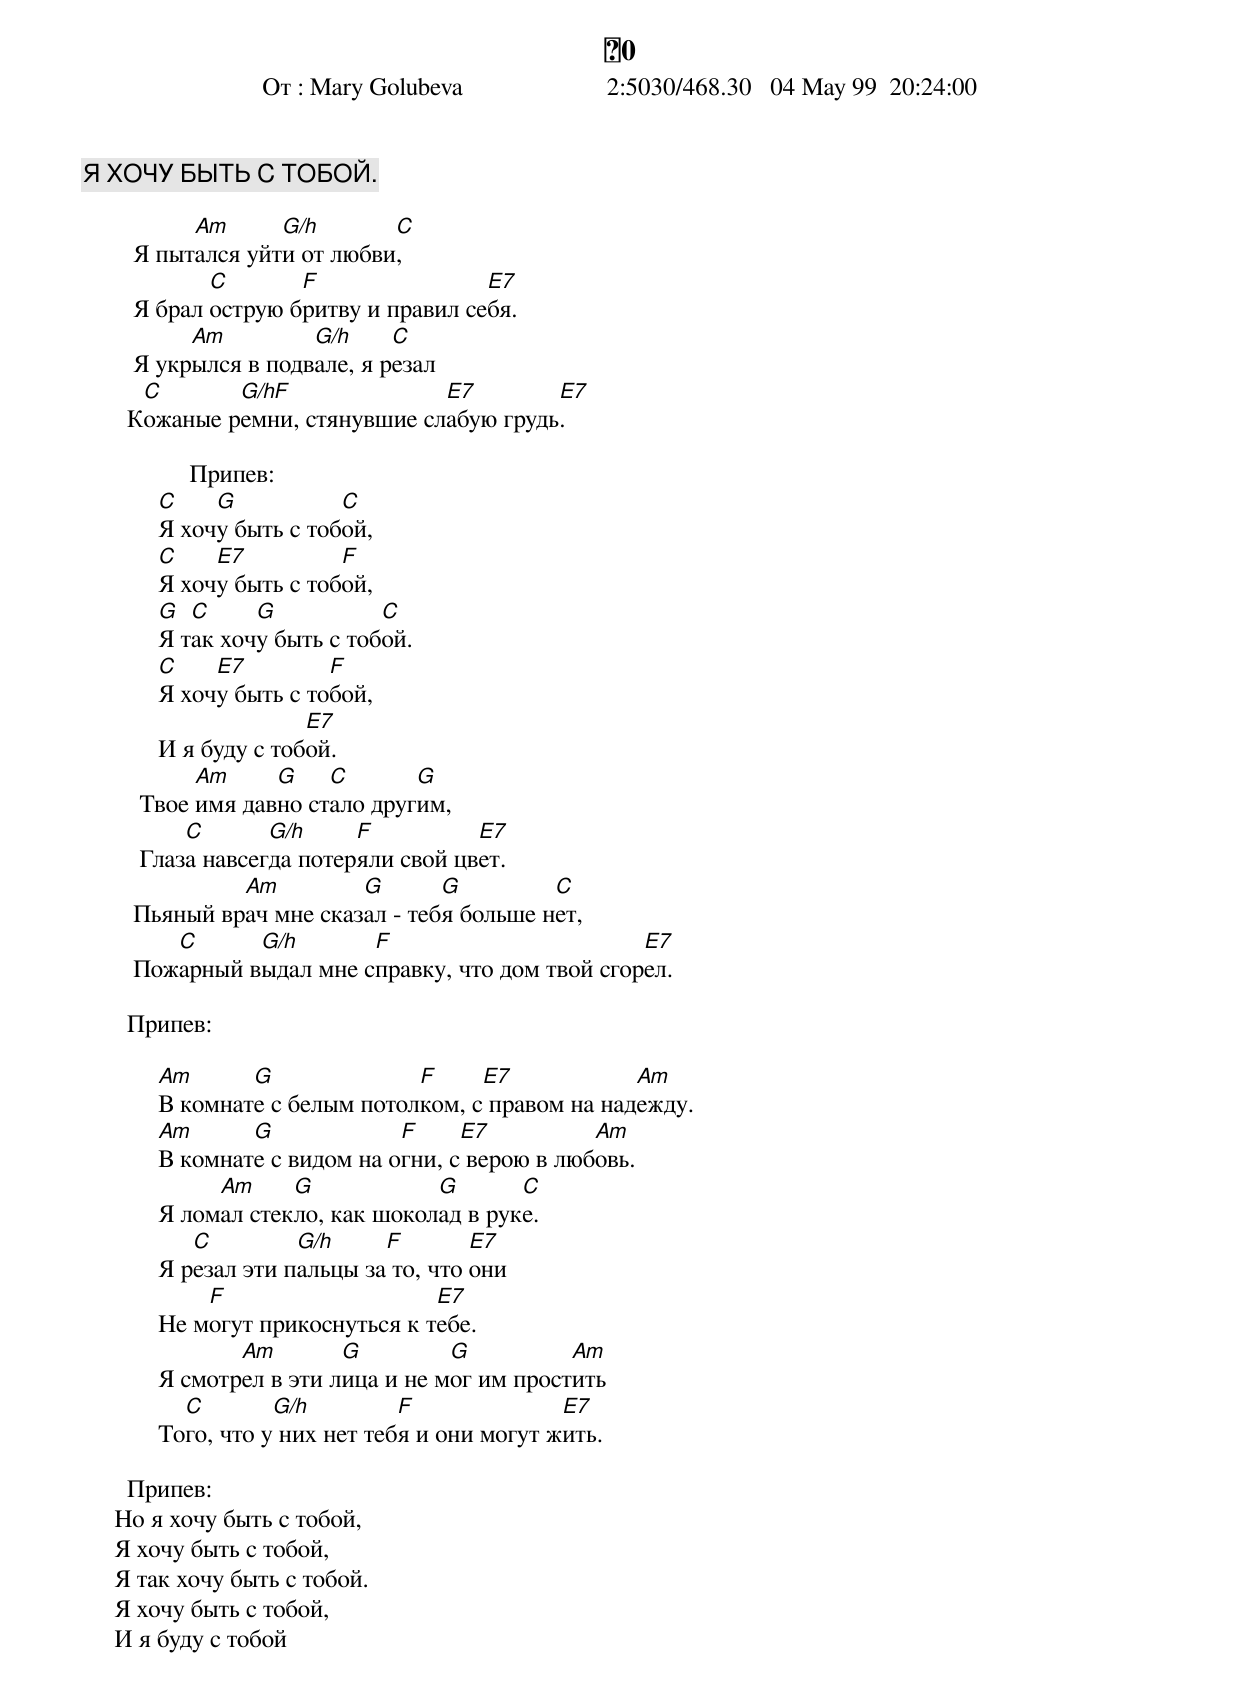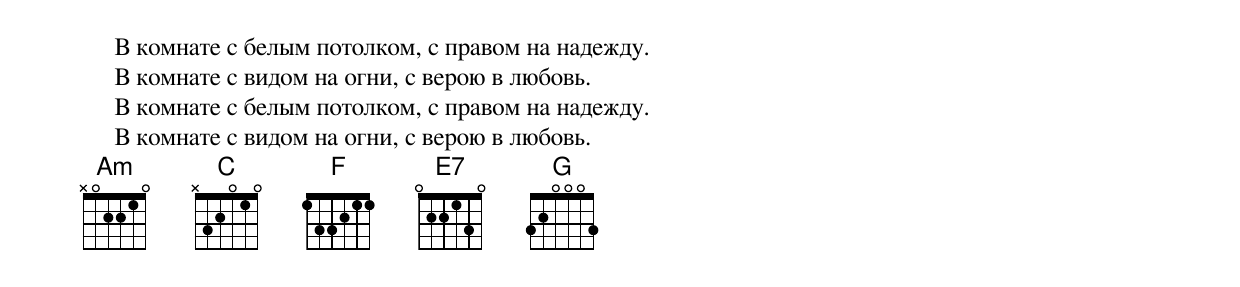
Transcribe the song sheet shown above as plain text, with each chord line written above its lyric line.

0
   От : Mary Golubeva                       2:5030/468.30   04 May 99  20:24:00

              Я ХОЧУ БЫТЬ С ТОБОЙ.

             Am      G/h       C
        Я пытался уйти от любви,
               C       F                E7
        Я брал острую бритву и правил себя.
             Am         G/h     C
        Я укрылся в подвале, я резал
        C       G/hF              E7        E7
       Кожаные ремни, стянувшие слабую грудь.

                 Припев:
            C    G           C
            Я хочу быть с тобой,
            C    E7          F
            Я хочу быть с тобой,
            G  C     G           C
            Я так хочу быть с тобой.
            C    E7         F
            Я хочу быть с тобой,
                          E7
            И я буду с тобой.
              Am     G    C       G
         Твое имя давно стало другим,
             C       G/h     F          E7
         Глаза навсегда потеряли свой цвет.
                 Am         G       G         C
        Пьяный врач мне сказал - тебя больше нет,
           C      G/h       F                        E7
        Пожарный выдал мне справку, что дом твой сгорел.

       Припев:

            Am      G              F     E7            Am
            В комнате с белым потолком, с правом на надежду.
            Am      G             F     E7          Am
            В комнате с видом на огни, с верою в любовь.
                 Am     G            G       C
            Я ломал стекло, как шоколад в руке.
               C         G/h     F        E7
            Я резал эти пальцы за то, что они
                F                    E7
            Hе могут прикоснуться к тебе.
                   Am        G         G          Am
            Я смотрел в эти лица и не мог им простить
              C        G/h         F              E7
            Того, что у них нет тебя и они могут жить.

       Припев:
     Hо я хочу быть с тобой,
     Я хочу быть с тобой,
     Я так хочу быть с тобой.
     Я хочу быть с тобой,
     И я буду с тобой
     В комнате с белым потолком, с правом на надежду.
     В комнате с видом на огни, с верою в любовь.
     В комнате с белым потолком, с правом на надежду.
     В комнате с видом на огни, с верою в любовь.
